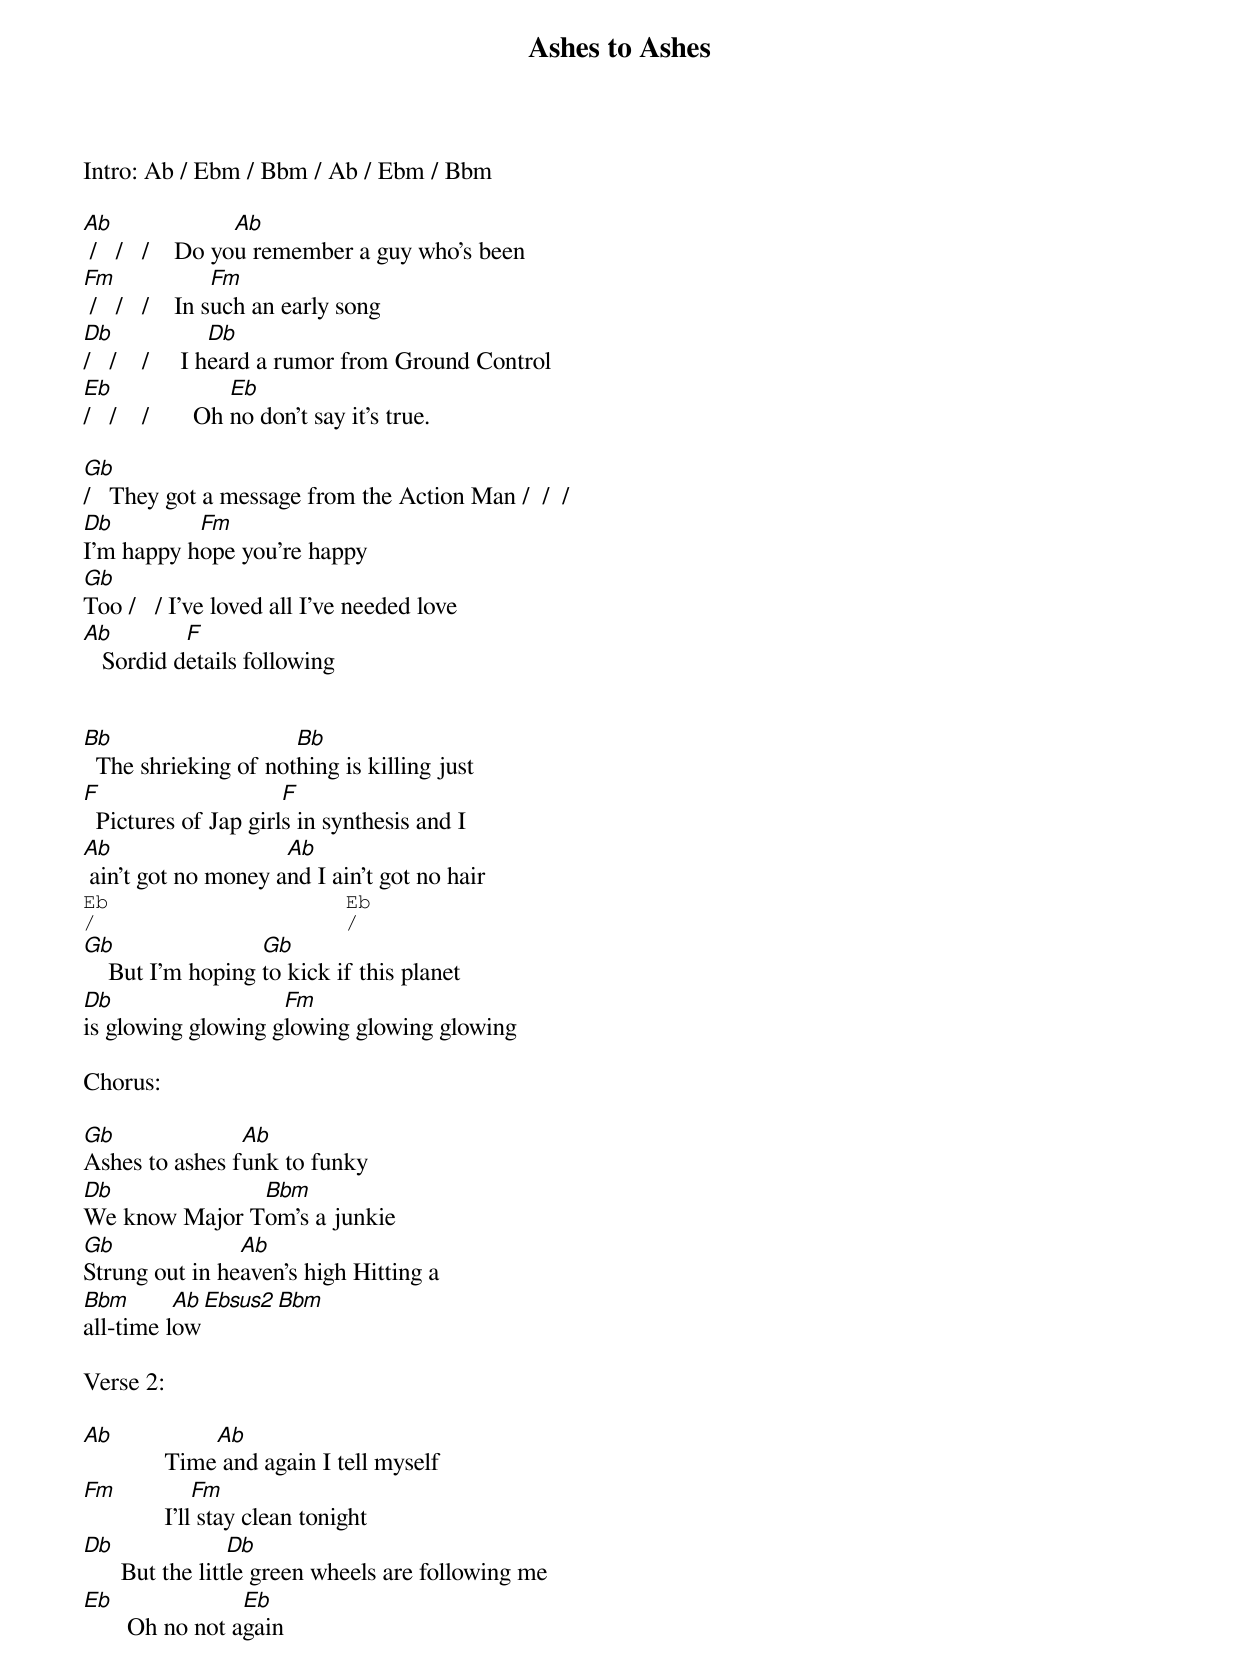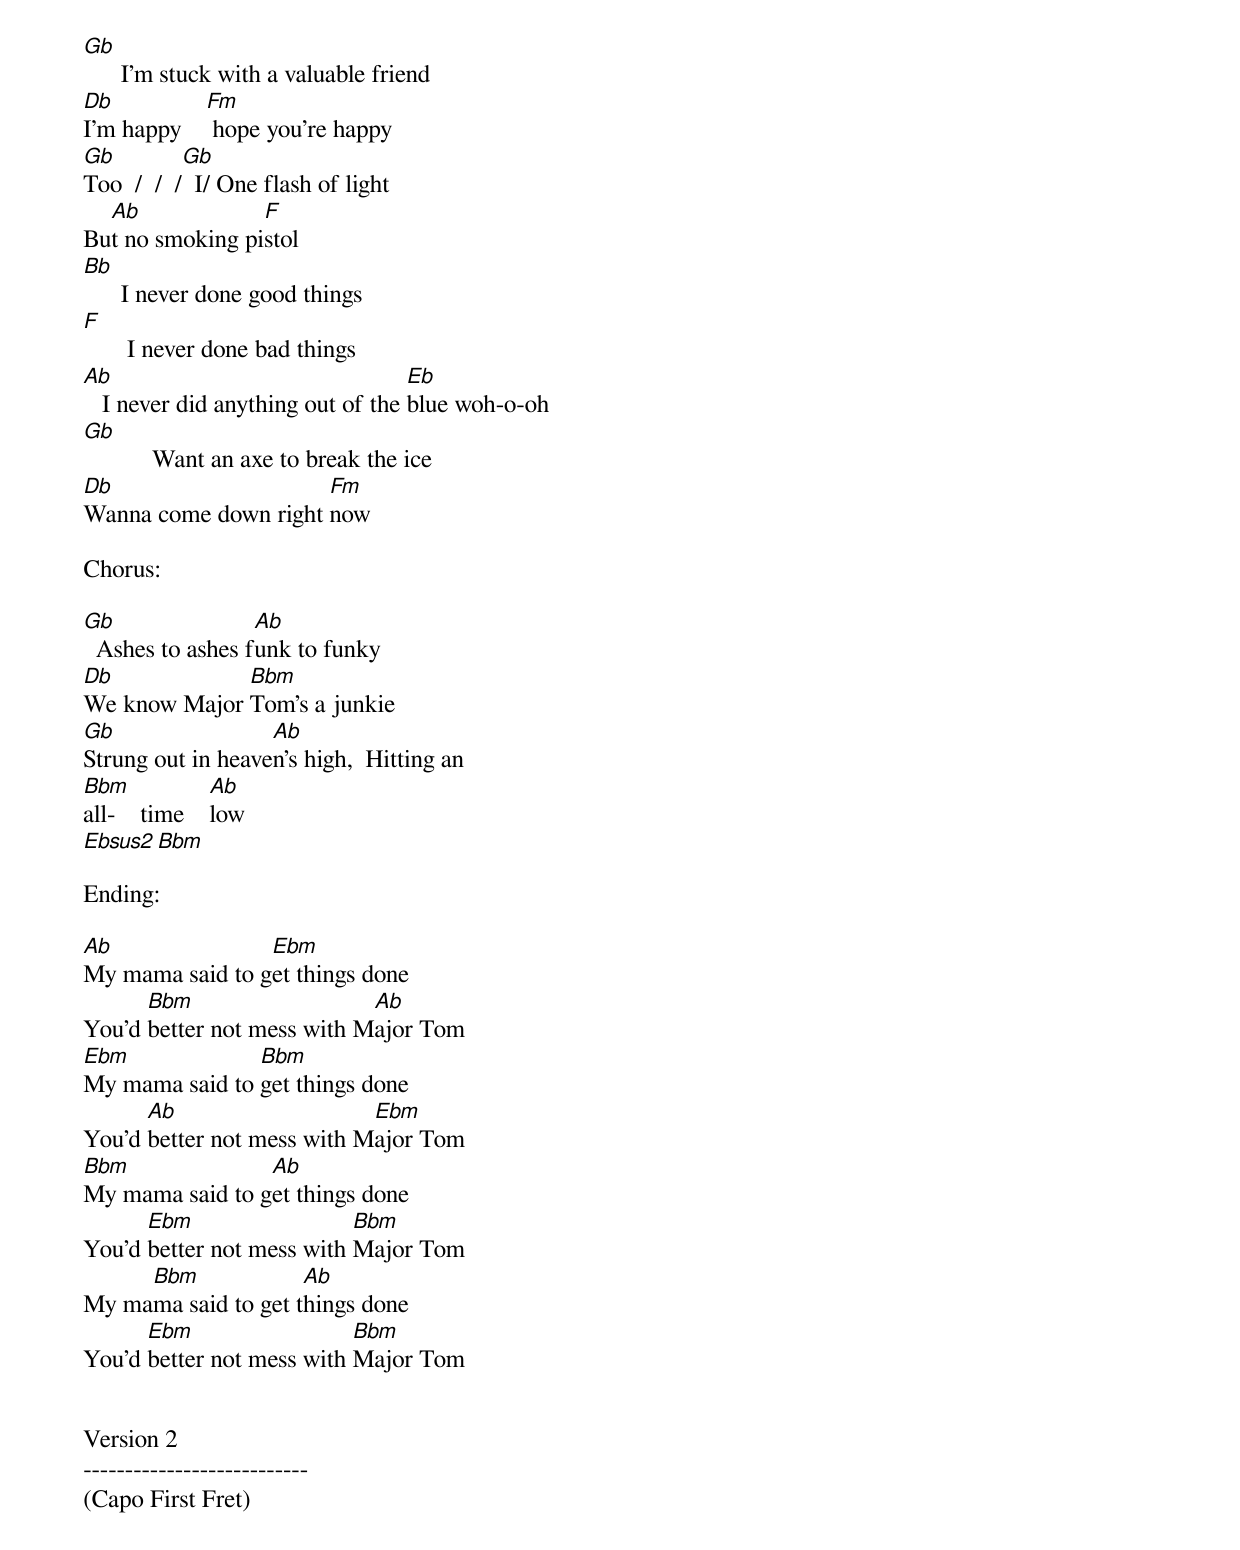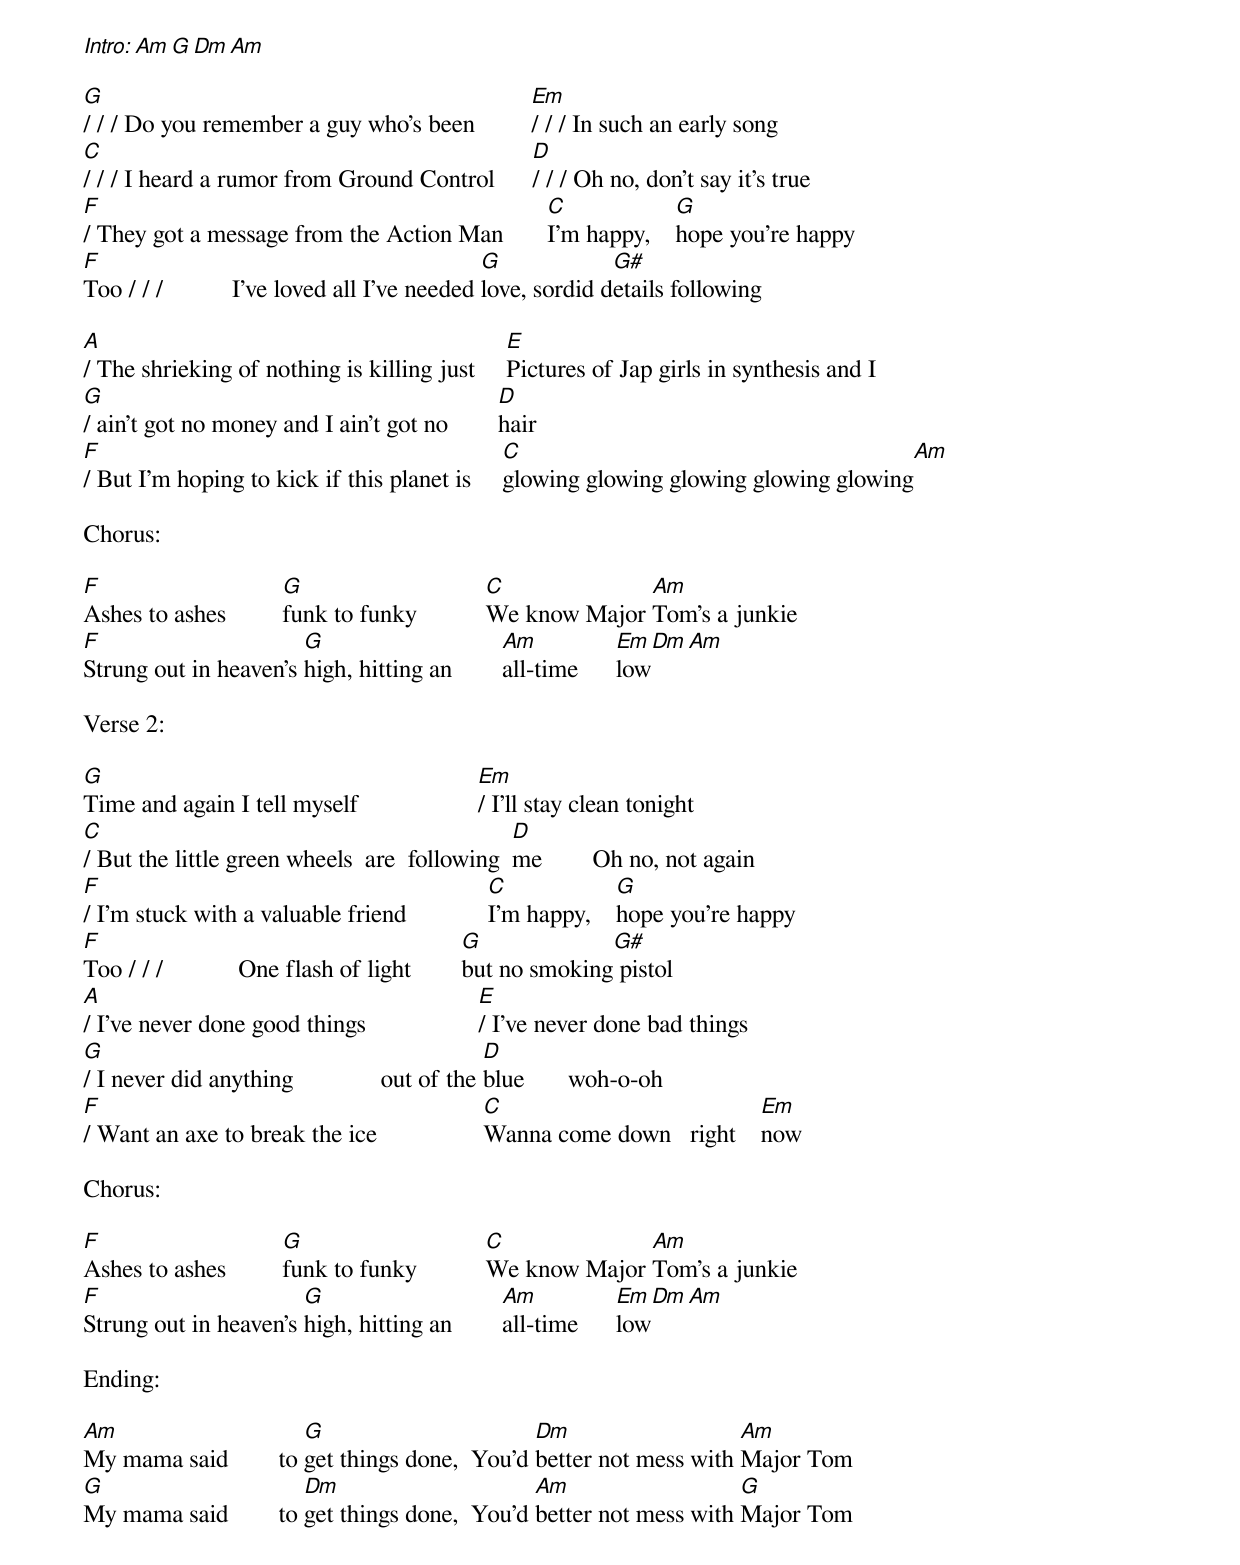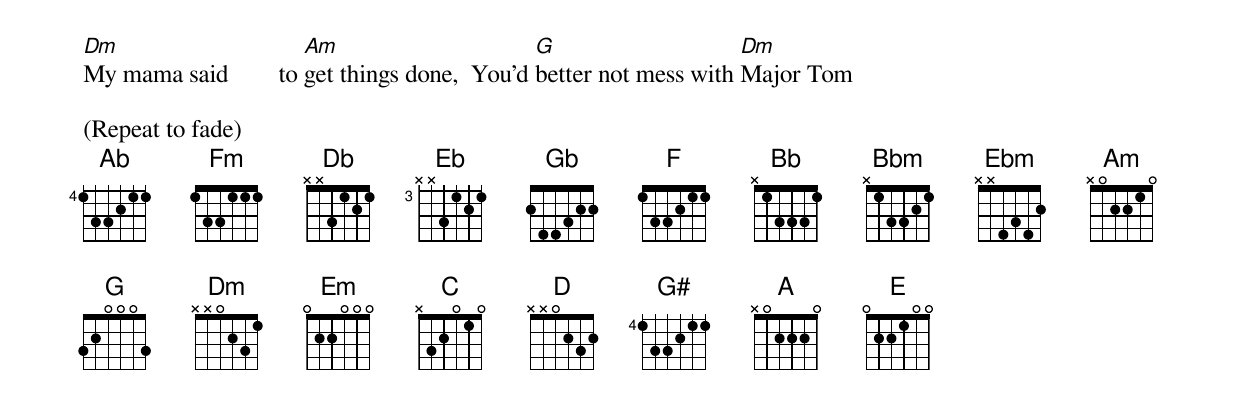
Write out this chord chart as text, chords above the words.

Ashes to Ashes

Intro: Ab / Ebm / Bbm / Ab / Ebm / Bbm

Ab                 Ab
 /   /   /    Do you remember a guy who's been
Fm                Fm
 /   /   /    In such an early song
Db                Db
/   /    /     I heard a rumor from Ground Control
Eb                  Eb
/   /    /       Oh no don't say it's true.

Gb
/   They got a message from the Action Man /  /  /
Db         Fm
I'm happy hope you're happy
Gb
Too /   / I've loved all I've needed love
Ab         F
   Sordid details following


Bb                    Bb
  The shrieking of nothing is killing just
F                     F
  Pictures of Jap girls in synthesis and I
Ab                   Ab
 ain't got no money and I ain't got no hair
Eb                   Eb
/                    /
Gb                 Gb
    But I'm hoping to kick if this planet
Db                  Fm
is glowing glowing glowing glowing glowing

Chorus:

Gb              Ab
Ashes to ashes funk to funky
Db             Bbm
We know Major Tom's a junkie
Gb              Ab
Strung out in heaven's high Hitting a
Bbm       Ab    Ebsus2   Bbm
all-time low

Verse 2:

Ab               Ab
             Time and again I tell myself
Fm               Fm
             I'll stay clean tonight
Db                Db
      But the little green wheels are following me
Eb                Eb
       Oh no not again
Gb
      I'm stuck with a valuable friend
Db           Fm
I'm happy     hope you're happy
Gb          Gb
Too  /  /  /  I/ One flash of light
  Ab             F
But no smoking pistol
Bb
      I never done good things
F
       I never done bad things
Ab                                 Eb
   I never did anything out of the blue woh-o-oh
Gb
           Want an axe to break the ice
Db                    Fm
Wanna come down right now

Chorus:

Gb                Ab
  Ashes to ashes funk to funky
Db            Bbm
We know Major Tom's a junkie
Gb                 Ab
Strung out in heaven's high,  Hitting an
Bbm             Ab
all-    time    low
Ebsus2             Bbm

Ending:

Ab               Ebm
My mama said to get things done
      Bbm                   Ab
You'd better not mess with Major Tom
Ebm             Bbm
My mama said to get things done
      Ab                    Ebm
You'd better not mess with Major Tom
Bbm              Ab
My mama said to get things done
      Ebm                  Bbm
You'd better not mess with Major Tom
     Bbm             Ab
My mama said to get things done
      Ebm                  Bbm
You'd better not mess with Major Tom


Version 2
---------------------------
(Capo First Fret)

Intro: Am     G     Dm     Am

G                                              Em
/ / / Do you remember a guy who's been         / / / In such an early song
C                                              D
/ / / I heard a rumor from Ground Control      / / / Oh no, don't say it's true
F                                              C             G
/ They got a message from the Action Man       I'm happy,    hope you're happy
F                                              G             G#
Too / / /           I've loved all I've needed love, sordid details following

A                                              E
/ The shrieking of nothing is killing just     Pictures of Jap girls in synthesis and I
G                                              D
/ ain't got no money and I ain't got no        hair
F                                              C                                       Am
/ But I'm hoping to kick if this planet is     glowing glowing glowing glowing glowing

Chorus:

F                      G                       C             Am
Ashes to ashes         funk to funky           We know Major Tom's a junkie
F                      G                       Am            Em           Dm           Am
Strung out in heaven's high, hitting an        all-time      low

Verse 2:

G                                              Em
Time and again I tell myself                   / I'll stay clean tonight
C                                              D
/ But the little green wheels  are  following  me        Oh no, not again
F                                              C             G
/ I'm stuck with a valuable friend             I'm happy,    hope you're happy
F                                              G             G#
Too / / /            One flash of light        but no smoking pistol
A                                              E
/ I've never done good things                  / I've never done bad things
G                                              D
/ I never did anything              out of the blue       woh-o-oh
F                                              C                          Em
/ Want an axe to break the ice                 Wanna come down   right    now

Chorus:

F                      G                       C             Am
Ashes to ashes         funk to funky           We know Major Tom's a junkie
F                      G                       Am            Em           Dm           Am
Strung out in heaven's high, hitting an        all-time      low

Ending:

Am                     G                       Dm                   Am
My mama said        to get things done,  You'd better not mess with Major Tom
G                      Dm                      Am                   G
My mama said        to get things done,  You'd better not mess with Major Tom
Dm                     Am                      G                    Dm
My mama said        to get things done,  You'd better not mess with Major Tom

(Repeat to fade)
